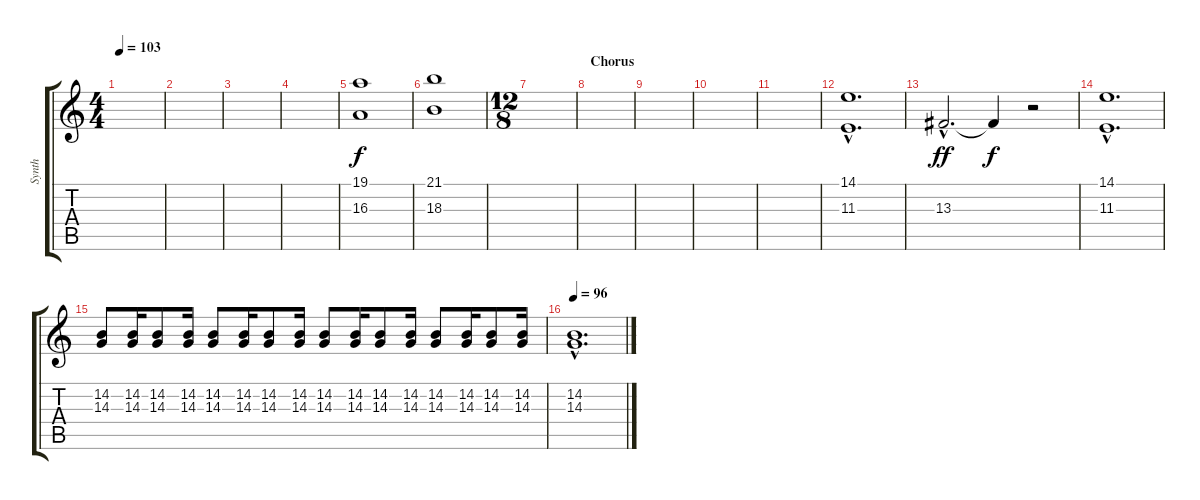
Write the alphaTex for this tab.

\track ("Synth" "Synth") {instrument synthstrings1}
\staff {score tabs}
\tuning (D4 A3 F3 C3 G2 C2) {hide}
\ts (4 4)
\tempo 103
\clef g2
\ks c
|
|
|
|
(19.1 16.3).1 |
(21.1 18.3).1 |
\ts (12 8)
|
\section ("" "Chorus")
|
|
|
|
(14.1{hac} 11.3{hac}).1{d} |
13.3{hac}.2{d dy ff} 13.3{t}.4{dy f} r.2 |
(14.1{hac} 11.3{hac}).1{d} |
(14.2 14.3).8 (14.2 14.3).16 (14.2 14.3).8 (14.2 14.3).16 (14.2 14.3).8 (14.2 14.3).16 (14.2 14.3).8 (14.2 14.3).16 (14.2 14.3).8 (14.2 14.3).16 (14.2 14.3).8 (14.2 14.3).16 (14.2 14.3).8 (14.2 14.3).16 (14.2 14.3).8 (14.2 14.3).16 |
\tempo 96
(14.2{hac} 14.3{hac}).1{d}
